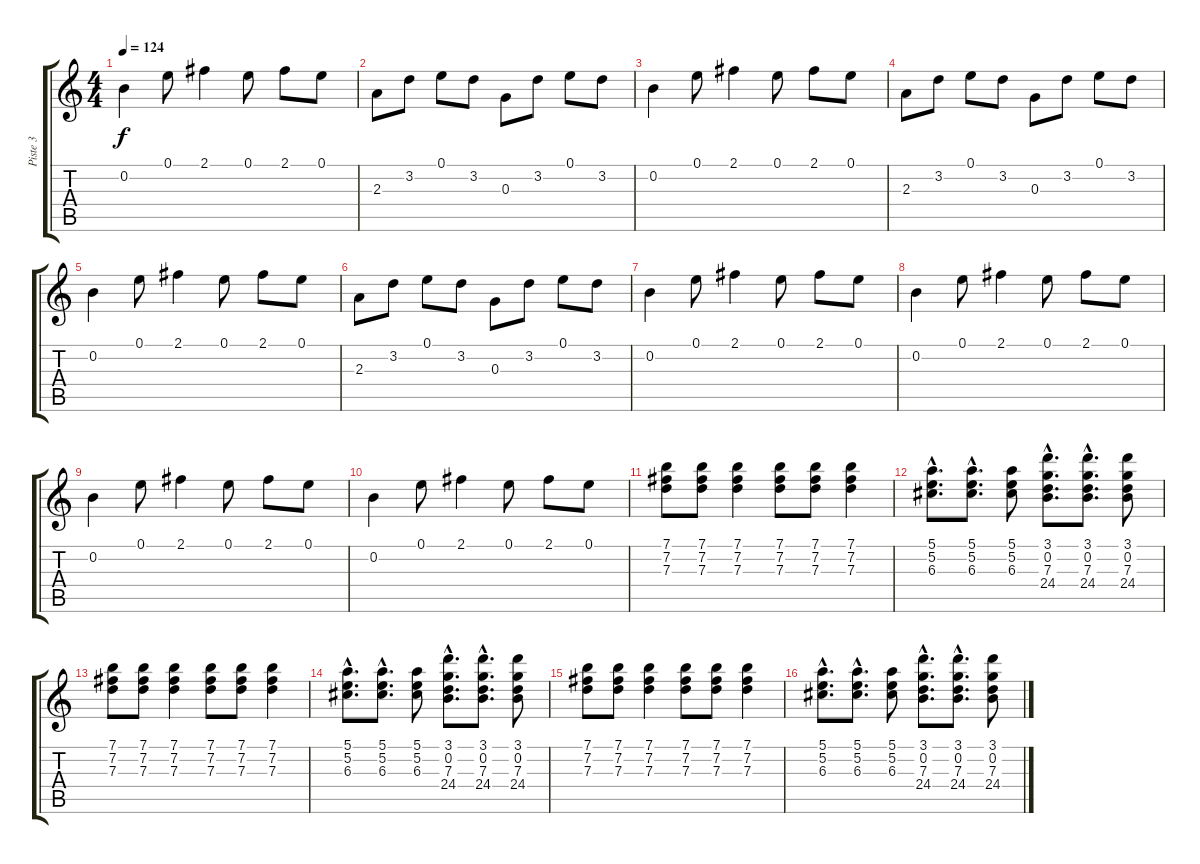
\track ("Piste 3" "Piste 3") {instrument acousticguitarnylon}
\staff {score tabs}
\tuning (E4 B3 G3 D3 A2 E2) {hide}
\ts (4 4)
\tempo 124
\clef g2
\ks c
0.2.4{dy f} 0.1.8 2.1.4 0.1.8 2.1.8 0.1.8 |
2.3.8 3.2.8 0.1.8 3.2.8 0.3.8 3.2.8 0.1.8 3.2.8 |
0.2.4 0.1.8 2.1.4 0.1.8 2.1.8 0.1.8 |
2.3.8 3.2.8 0.1.8 3.2.8 0.3.8 3.2.8 0.1.8 3.2.8 |
0.2.4 0.1.8 2.1.4 0.1.8 2.1.8 0.1.8 |
2.3.8 3.2.8 0.1.8 3.2.8 0.3.8 3.2.8 0.1.8 3.2.8 |
0.2.4 0.1.8 2.1.4 0.1.8 2.1.8 0.1.8 |
0.2.4 0.1.8 2.1.4 0.1.8 2.1.8 0.1.8 |
0.2.4 0.1.8 2.1.4 0.1.8 2.1.8 0.1.8 |
0.2.4 0.1.8 2.1.4 0.1.8 2.1.8 0.1.8 |
(7.1 7.2 7.3).8 (7.1 7.2 7.3).8 (7.1 7.2 7.3).4 (7.1 7.2 7.3).8 (7.1 7.2 7.3).8 (7.1 7.2 7.3).4 |
(5.1{hac} 5.2{hac} 6.3{hac}).8{d} (5.1{hac} 5.2{hac} 6.3{hac}).8{d} (5.1 5.2 6.3).8 (3.1{hac} 0.2{hac} 7.3{hac} 24.4{hac}).8{d} (3.1{hac} 0.2{hac} 7.3{hac} 24.4{hac}).8{d} (3.1 0.2 7.3 24.4).8 |
(7.1 7.2 7.3).8 (7.1 7.2 7.3).8 (7.1 7.2 7.3).4 (7.1 7.2 7.3).8 (7.1 7.2 7.3).8 (7.1 7.2 7.3).4 |
(5.1{hac} 5.2{hac} 6.3{hac}).8{d} (5.1{hac} 5.2{hac} 6.3{hac}).8{d} (5.1 5.2 6.3).8 (3.1{hac} 0.2{hac} 7.3{hac} 24.4{hac}).8{d} (3.1{hac} 0.2{hac} 7.3{hac} 24.4{hac}).8{d} (3.1 0.2 7.3 24.4).8 |
(7.1 7.2 7.3).8 (7.1 7.2 7.3).8 (7.1 7.2 7.3).4 (7.1 7.2 7.3).8 (7.1 7.2 7.3).8 (7.1 7.2 7.3).4 |
(5.1{hac} 5.2{hac} 6.3{hac}).8{d} (5.1{hac} 5.2{hac} 6.3{hac}).8{d} (5.1 5.2 6.3).8 (3.1{hac} 0.2{hac} 7.3{hac} 24.4{hac}).8{d} (3.1{hac} 0.2{hac} 7.3{hac} 24.4{hac}).8{d} (3.1 0.2 7.3 24.4).8
